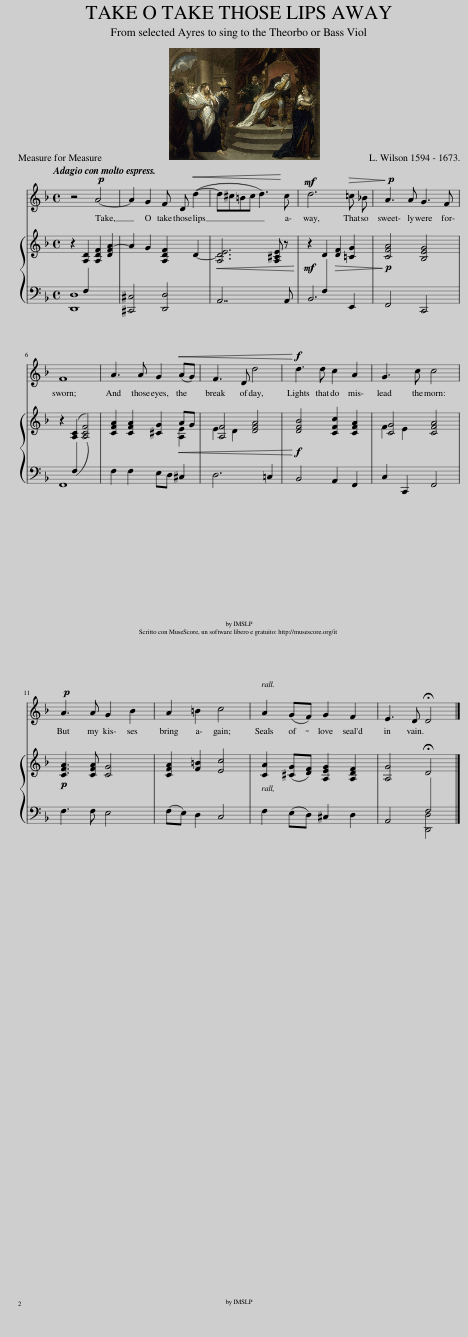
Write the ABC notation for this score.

X:1
%%score 1 { ( 2 5 ) | ( 3 4 ) }
L:1/8
Q:1/4=80
M:4/4
I:linebreak $
K:F
V:1 treble
V:2 treble
V:5 treble
V:3 bass
V:4 bass
V:1
 z4!p! A4- | A2 G2 F D!<(! (d2- | d^c=Bc d3)!<)! c |!mf! d6!>(! =c _B!>)! |!p! A3 A G3 F |$ %5
 F8 | A3 A G2!<(! (AG) | F3 D d4!<)! |!f! d3 d c2 A2 | G3 c c4 |$ %10
!p! A3 A G2 B2 | A2 =B2 c4 |[Q:1/4=70] A2 (GF) G2 F2 | E3 D !fermata!D4 |] %14
V:2
 z2 [A,D]2 [A,DF]2 [DFA-]2 | A2 G2 [A,DF]2 D2- |!<(! [A,DE]6 [A,^CE] z!<)! |!mf! z2 D2!>(! [DF]2 [=CG]2!>)! |!p! [CFA]4 [B,EG]4 |$ %5
 z2 ([A,C]2 [A,CF]4) | [CFA]2 [CFA]2 [^CG]2!<(! AG | [A,F]4 [DFA]4!<)! |!f! [DFB]4 [CFc]2 [CFA]2 | [CG]4 [CFA]4 |$ %10
!p! [CFA]3 [CFA] [CG]4 | [CFA]2 [F=B]2 [Ec]4 | [CA]2 ([^CG][DF]) [A,EG]2 [A,DF]2 | [A,G]4 !fermata!D4 |] %14
V:3
 [D,,D,]8 | [^C,,^C,]4 [D,,D,]4 | A,,7 A,, | B,,6 E,,2 | F,,4 C,,4 |$ %5
 F,,8 | F,2 F,2 E,D, ^C,2 | D,6 =C,2 | B,,4 A,,2 F,,2 | C,2 C,,2 F,,4 |$ %10
 F,3 F, E,4 | (F,E,) D,2 C,4 | F,2 (E,D,) ^C,2 D,2 | A,,4 [D,,D,]4 |] %14
V:4
 x2 F,2 x4 | x8 | x8 | x2 F,2 x4 | x8 |$ %5
 x2 F,2 x4 | x8 | x8 | x8 | x8 |$ %10
 x8 | x8 | x8 | x4 F,4 |] %14
V:5
 x8 | x8 | x8 | x8 | x8 |$ %5
 x8 | x6 [A,E]2 | E2 D2 x4 | x8 | F2 E2 x4 |$ %10
 x8 | x8 | x8 | x8 |] %14
